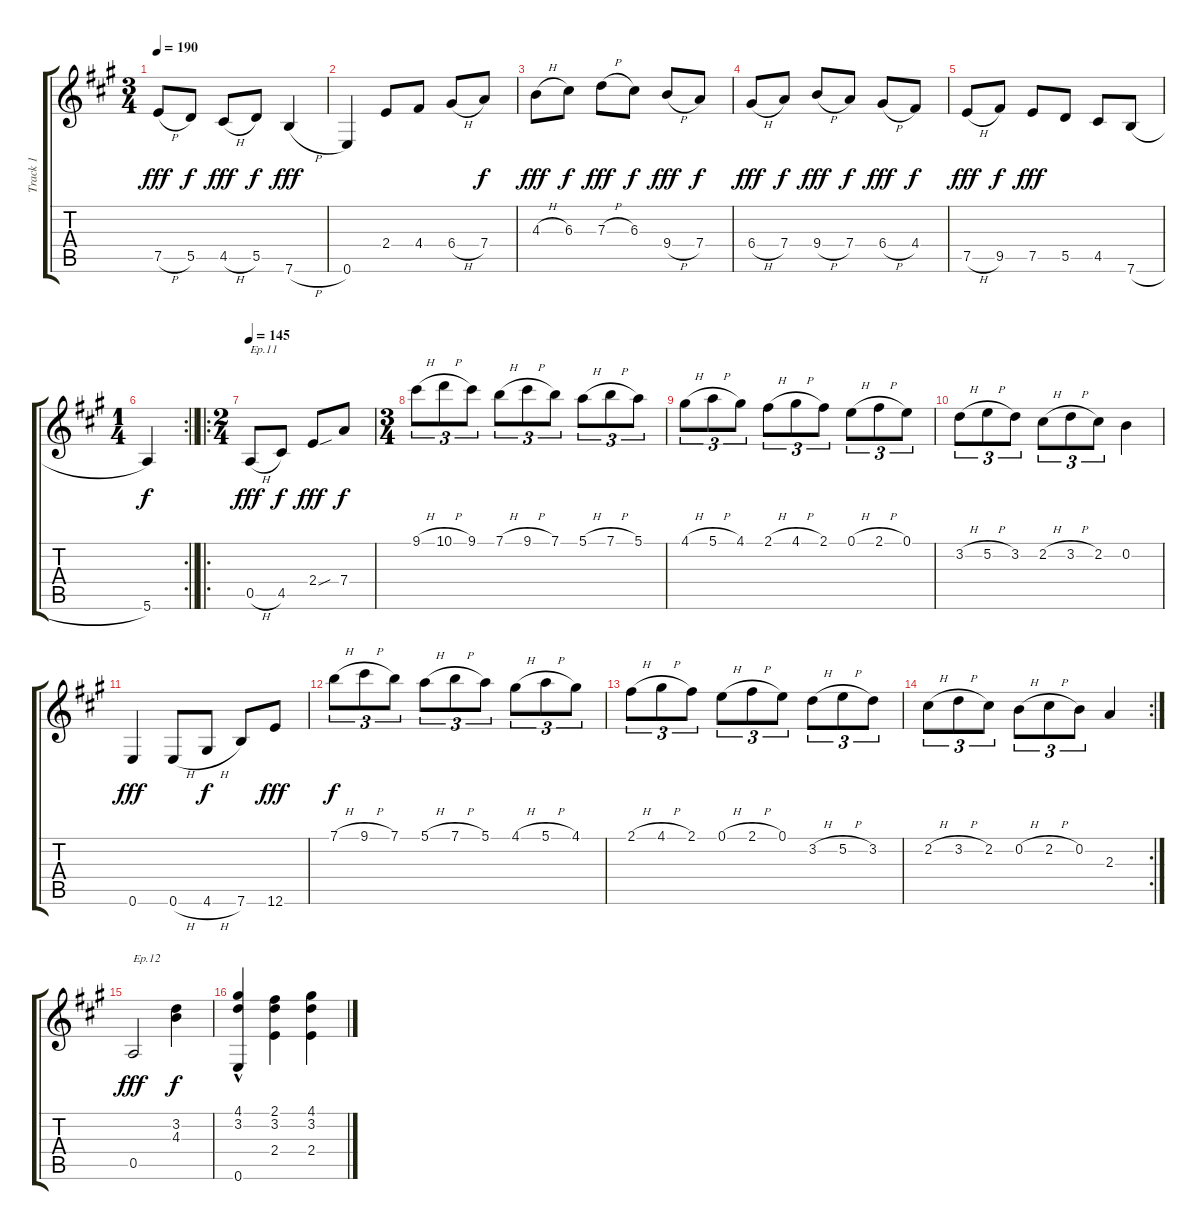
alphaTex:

\track ("Track 1" "Track 1") {instrument acousticguitarnylon}
\staff {score tabs}
\tuning (E4 B3 G3 D3 A2 E2) {hide}
\ts (3 4)
\tempo 190
\clef g2
\ks a
7.5{h}.8{dy fff} 5.5.8{dy f} 4.5{h}.8{dy fff} 5.5.8{dy f} 7.6{h}.4{dy fff} |
0.6.4 2.4.8 4.4.8 6.4{h}.8 7.4.8{dy f} |
4.3{h}.8{dy fff} 6.3.8{dy f} 7.3{h}.8{dy fff} 6.3.8{dy f} 9.4{h}.8{dy fff} 7.4.8{dy f} |
6.4{h}.8{dy fff} 7.4.8{dy f} 9.4{h}.8{dy fff} 7.4.8{dy f} 6.4{h}.8{dy fff} 4.4.8{dy f} |
7.5{h}.8{dy fff} 9.5.8{dy f} 7.5.8{dy fff} 5.5.8 4.5.8 7.6{h}.8 |
\rc 2
\ts (1 4)
\barLineRight lightlight
5.6.4{dy f} |
\ro
\ts (2 4)
\tempo 145
0.5{h}.8{txt "Ep.11" dy fff} 4.5.8{dy f} 2.4{sou}.8{dy fff} 7.4.8{dy f} |
\ts (3 4)
9.1{h}.8{tu (3 2)} 10.1{h}.8{tu (3 2)} 9.1.8{tu (3 2)} 7.1{h}.8{tu (3 2)} 9.1{h}.8{tu (3 2)} 7.1.8{tu (3 2)} 5.1{h}.8{tu (3 2)} 7.1{h}.8{tu (3 2)} 5.1.8{tu (3 2)} |
4.1{h}.8{tu (3 2)} 5.1{h}.8{tu (3 2)} 4.1.8{tu (3 2)} 2.1{h}.8{tu (3 2)} 4.1{h}.8{tu (3 2)} 2.1.8{tu (3 2)} 0.1{h}.8{tu (3 2)} 2.1{h}.8{tu (3 2)} 0.1.8{tu (3 2)} |
3.2{h}.8{tu (3 2)} 5.2{h}.8{tu (3 2)} 3.2.8{tu (3 2)} 2.2{h}.8{tu (3 2)} 3.2{h}.8{tu (3 2)} 2.2.8{tu (3 2)} 0.2.4 |
0.6.4{dy fff} 0.6{h}.8 4.6{h}.8{dy f} 7.6.8 12.6.8{dy fff} |
7.1{h}.8{tu (3 2) dy f} 9.1{h}.8{tu (3 2)} 7.1.8{tu (3 2)} 5.1{h}.8{tu (3 2)} 7.1{h}.8{tu (3 2)} 5.1.8{tu (3 2)} 4.1{h}.8{tu (3 2)} 5.1{h}.8{tu (3 2)} 4.1.8{tu (3 2)} |
2.1{h}.8{tu (3 2)} 4.1{h}.8{tu (3 2)} 2.1.8{tu (3 2)} 0.1{h}.8{tu (3 2)} 2.1{h}.8{tu (3 2)} 0.1.8{tu (3 2)} 3.2{h}.8{tu (3 2)} 5.2{h}.8{tu (3 2)} 3.2.8{tu (3 2)} |
\rc 2
2.2{h}.8{tu (3 2)} 3.2{h}.8{tu (3 2)} 2.2.8{tu (3 2)} 0.2{h}.8{tu (3 2)} 2.2{h}.8{tu (3 2)} 0.2.8{tu (3 2)} 2.3.4 |
0.5.2{txt "Ep.12" dy fff} (3.2 4.3).4{dy f} |
(4.1 3.2 0.6{hac}).4 (2.1 3.2 2.4).4 (4.1 3.2 2.4).4
